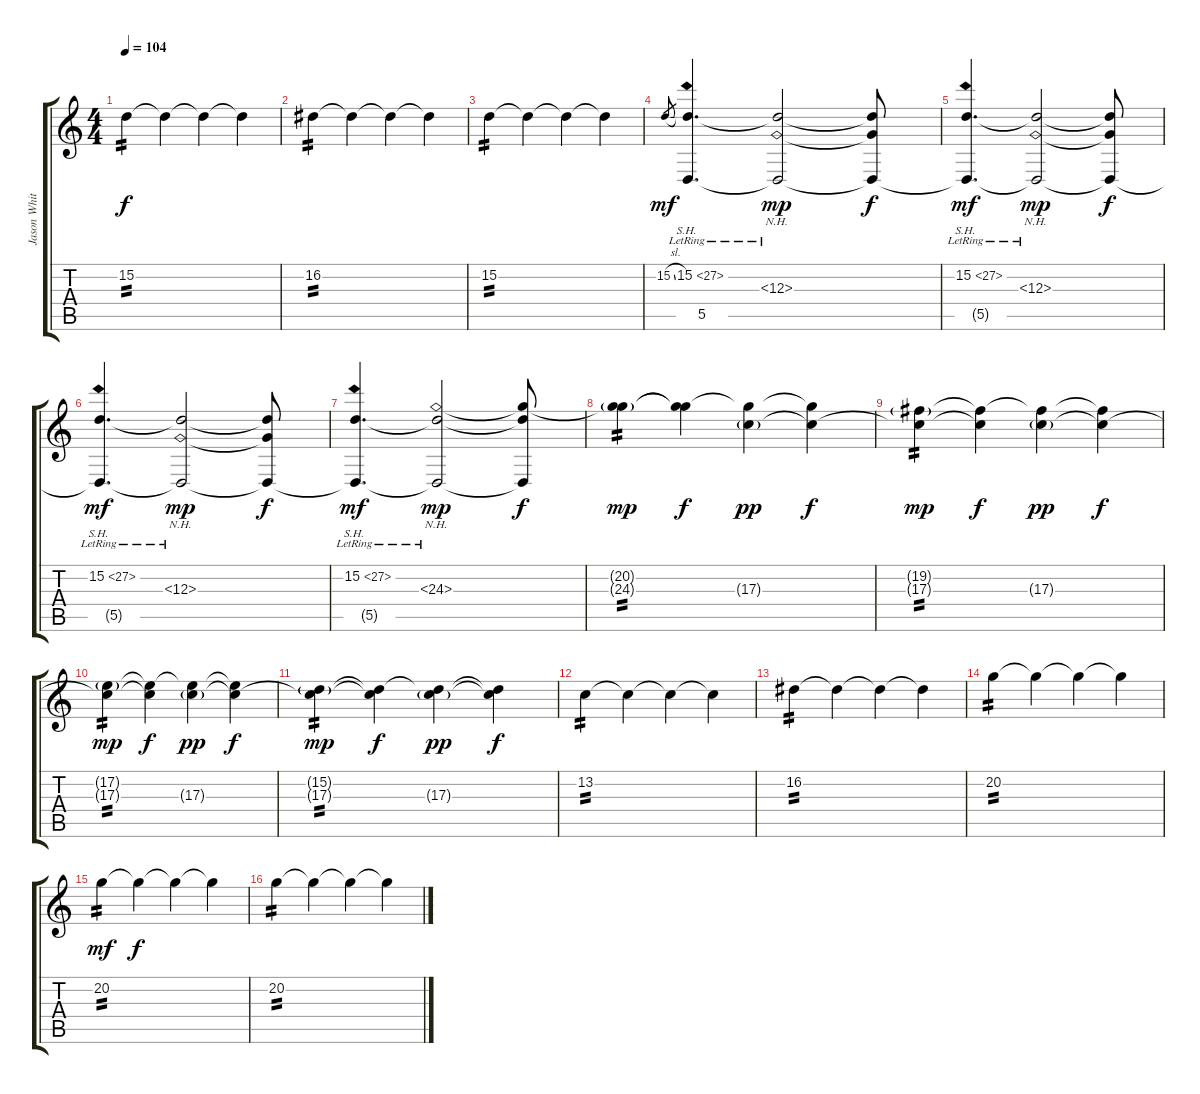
\track ("Jason White" "Jason Whit") {instrument vibraphone}
\staff {score tabs}
\tuning (E4 B3 G3 D3 A2 E2) {hide}
\ts (4 4)
\tempo 104
\clef g2
\ks c
15.2.4{tp 2 dy f volume 16} 15.2{t}.4{volume 0} 15.2{t}.4 15.2{t}.4 |
16.2.4{tp 2 volume 16} 16.2{t}.4{volume 0} 16.2{t}.4 16.2{t}.4 |
15.2.4{tp 2 volume 16} 15.2{t}.4{volume 0} 15.2{t}.4 15.2{t}.4 |
15.2{sl}.8{gr dy mf} (15.2{sh 12 lr} 5.5).4{d volume 16} (15.2{t} 12.3{nh lr} 5.5{t}).2{dy mp} (15.2{t} 12.3{t} 5.5{t}).8{dy f} |
(15.2{sh 12 lr} 5.5{t}).4{d dy mf} (15.2{t} 12.3{nh lr} 5.5{t}).2{dy mp} (15.2{t} 12.3{t} 5.5{t}).8{dy f} |
(15.2{sh 12 lr} 5.5{t}).4{d dy mf} (15.2{t} 12.3{nh lr} 5.5{t}).2{dy mp} (15.2{t} 12.3{t} 5.5{t}).8{dy f} |
(15.2{sh 12 lr} 5.5{t}).4{d dy mf} (15.2{t} 24.3{nh lr} 5.5{t}).2{dy mp} (15.2{t} 24.3{t} 5.5{t}).8{dy f} |
(20.2{g} 24.3{t}).4{tp 2 dy mp volume 16 instrument vibraphone} (20.2{t} 24.3{t}).4{dy f volume 4} (20.2{t} 17.3{g}).4{dy pp volume 16} (20.2{t} 17.3{t}).4{dy f} |
(19.2{g} 17.3{t}).4{tp 2 dy mp volume 16 instrument vibraphone} (19.2{t} 17.3{t}).4{dy f volume 4} (19.2{t} 17.3{g}).4{dy pp volume 16} (19.2{t} 17.3{t}).4{dy f} |
(17.2{g} 17.3{t}).4{tp 2 dy mp volume 16 instrument vibraphone} (17.2{t} 17.3{t}).4{dy f volume 4} (17.2{t} 17.3{g}).4{dy pp volume 16} (17.2{t} 17.3{t}).4{dy f} |
(15.2{g} 17.3{t}).4{tp 2 dy mp volume 16 instrument vibraphone} (15.2{t} 17.3{t}).4{dy f volume 4} (15.2{t} 17.3{g}).4{dy pp volume 16} (15.2{t} 17.3{t}).4{dy f} |
13.2.4{tp 2 volume 16} 13.2{t}.4{volume 0} 13.2{t}.4 13.2{t}.4 |
16.2.4{tp 2 volume 16} 16.2{t}.4{volume 0} 16.2{t}.4 16.2{t}.4 |
20.2.4{tp 2 volume 16} 20.2{t}.4{volume 0} 20.2{t}.4 20.2{t}.4 |
20.2.4{tp 2 dy mf volume 16} 20.2{t}.4{dy f volume 0} 20.2{t}.4 20.2{t}.4 |
20.2.4{tp 2 volume 16} 20.2{t}.4{volume 4} 20.2{t}.4 20.2{t}.4
